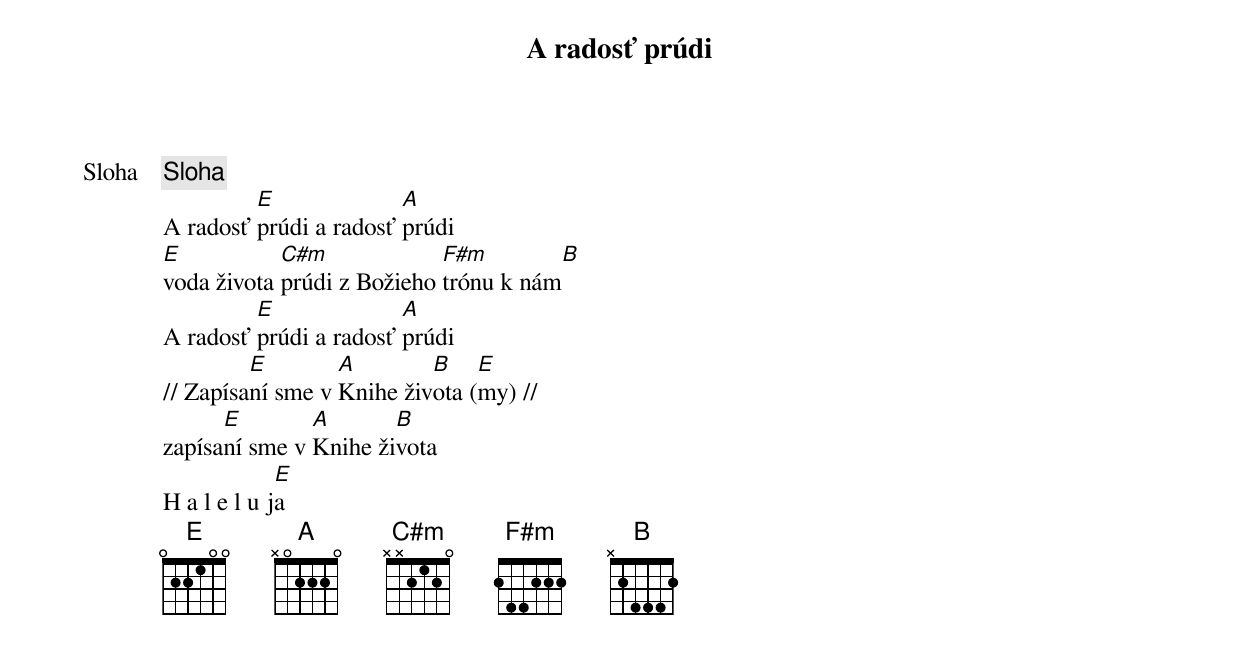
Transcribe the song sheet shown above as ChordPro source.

{title: A radosť prúdi}

{start_of_verse: Sloha}
{comment: Sloha}
A radosť [E]prúdi a radosť [A]prúdi
[E]voda života [C#m]prúdi z Božieho [F#m]trónu k nám[B]
A radosť [E]prúdi a radosť [A]prúdi
// Zapísa[E]ní sme v [A]Knihe živ[B]ota ([E]my) //
zapísa[E]ní sme v [A]Knihe ži[B]vota
H a l e l u j[E]a
{end_of_verse}
